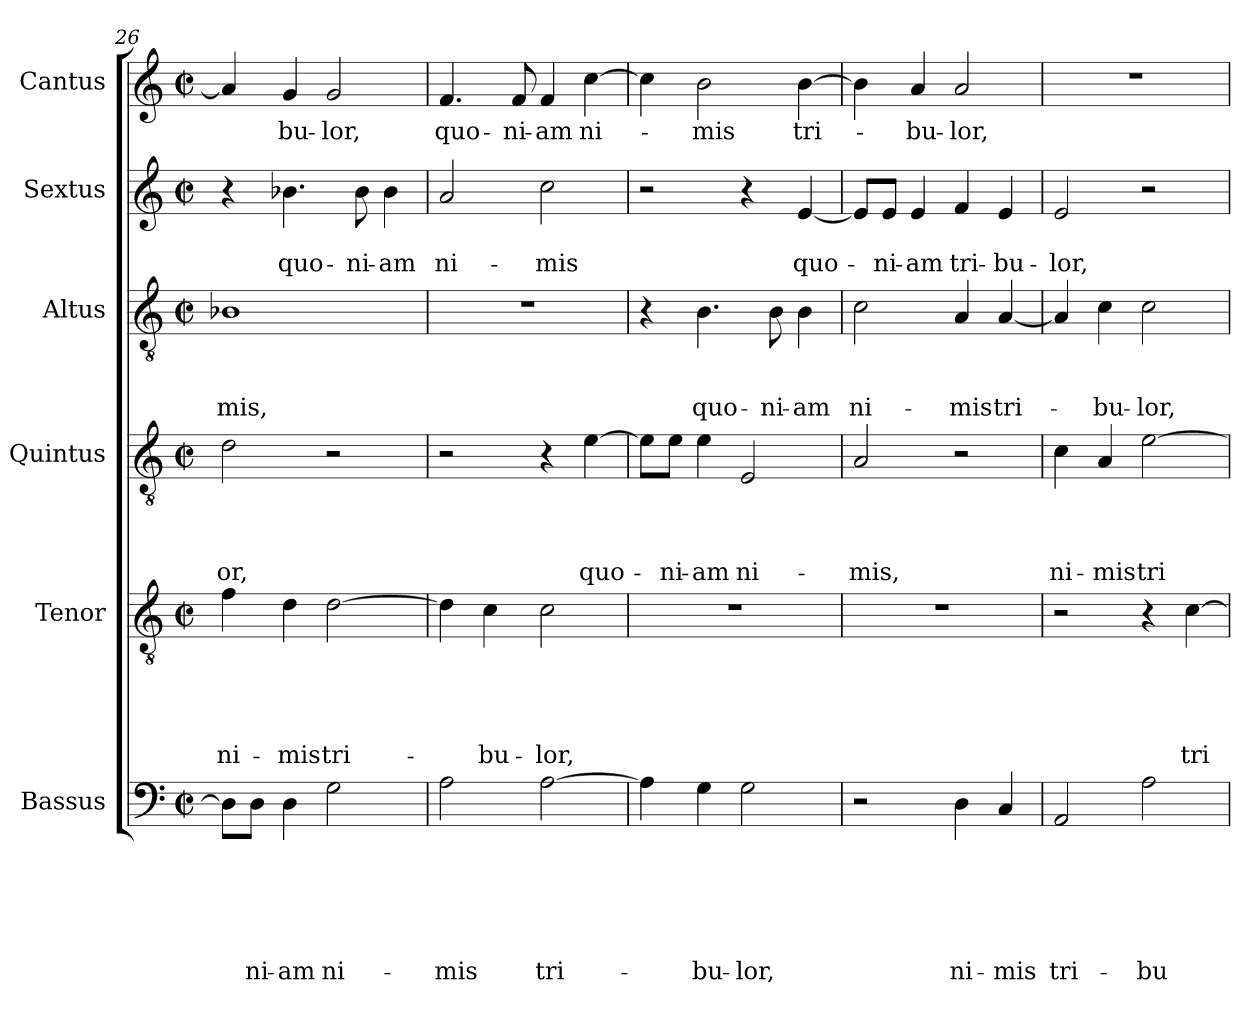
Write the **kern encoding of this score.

**kern	**text	**text	**text	**text	**text	**text	**kern	**text	**text	**text	**text	**text	**kern	**text	**text	**text	**text	**kern	**text	**text	**text	**kern	**text	**text	**kern	**text
*part6	*part6	*part6	*part6	*part6	*part6	*part6	*part5	*part5	*part5	*part5	*part5	*part5	*part4	*part4	*part4	*part4	*part4	*part3	*part3	*part3	*part3	*part2	*part2	*part2	*part1	*part1
*staff6	*staff6	*staff6	*staff6	*staff6	*staff6	*staff6	*staff5	*staff5	*staff5	*staff5	*staff5	*staff5	*staff4	*staff4	*staff4	*staff4	*staff4	*staff3	*staff3	*staff3	*staff3	*staff2	*staff2	*staff2	*staff1	*staff1
*I"Bassus	*	*	*	*	*	*	*I"Tenor	*	*	*	*	*	*I"Quintus	*	*	*	*	*I"Altus	*	*	*	*I"Sextus	*	*	*I"Cantus	*
*I'B.	*	*	*	*	*	*	*I'T.	*	*	*	*	*	*I'Q.	*	*	*	*	*I'A.	*	*	*	*I'S.	*	*	*I'C.	*
!!LO:LB:g=z
*clefF4	*	*	*	*	*	*	*clefGv2	*	*	*	*	*	*clefGv2	*	*	*	*	*clefGv2	*	*	*	*clefG2	*	*	*clefG2	*
*k[]	*	*	*	*	*	*	*k[]	*	*	*	*	*	*k[]	*	*	*	*	*k[]	*	*	*	*k[]	*	*	*k[]	*
*C:	*	*	*	*	*	*	*C:	*	*	*	*	*	*C:	*	*	*	*	*C:	*	*	*	*C:	*	*	*C:	*
*M2/2	*	*	*	*	*	*	*M2/2	*	*	*	*	*	*M2/2	*	*	*	*	*M2/2	*	*	*	*M2/2	*	*	*M2/2	*
*met(c|)	*	*	*	*	*	*	*met(c|)	*	*	*	*	*	*met(c|)	*	*	*	*	*met(c|)	*	*	*	*met(c|)	*	*	*met(c|)	*
=26	=26	=26	=26	=26	=26	=26	=26	=26	=26	=26	=26	=26	=26	=26	=26	=26	=26	=26	=26	=26	=26	=26	=26	=26	=26	=26
!	!	!	!	!	!	!	!	!	!	!	!	!LO:LY:b	!	!	!	!	!LO:LY:b	!	!	!	!LO:LY:b	!	!	!	!	!
8D\L]	.	.	.	.	.	.	4f\	.	.	.	.	ni-	2d\	.	.	.	-or,	1B-X	.	.	-mis,	4r	.	.	4a/]	.
!	!	!	!	!	!	!LO:LY:b	!	!	!	!	!	!	!	!	!	!	!	!	!	!	!	!	!	!	!	!
8D\J	.	.	.	.	.	-ni-	.	.	.	.	.	.	.	.	.	.	.	.	.	.	.	.	.	.	.	.
!	!	!	!	!	!	!LO:LY:b:rj	!	!	!	!	!	!LO:LY:b	!	!	!	!	!	!	!	!	!	!	!	!LO:LY:b	!	!LO:LY:b
4D\	.	.	.	.	.	-am	4d\	.	.	.	.	-mis	.	.	.	.	.	.	.	.	.	4.b-X\	.	quo-	4g/	-bu-
!	!	!	!	!	!	!LO:LY:b	!	!	!	!	!	!LO:LY:b	!	!	!	!	!	!	!	!	!	!	!	!	!	!LO:LY:b
2G\	.	.	.	.	.	ni-	[>2d\	.	.	.	.	tri-	2r	.	.	.	.	.	.	.	.	.	.	.	2g/	-lor,
!	!	!	!	!	!	!	!	!	!	!	!	!	!	!	!	!	!	!	!	!	!	!	!	!LO:LY:b	!	!
.	.	.	.	.	.	.	.	.	.	.	.	.	.	.	.	.	.	.	.	.	.	8b-\	.	-ni-	.	.
!	!	!	!	!	!	!	!	!	!	!	!	!	!	!	!	!	!	!	!	!	!	!	!	!LO:LY:b:rj	!	!
.	.	.	.	.	.	.	.	.	.	.	.	.	.	.	.	.	.	.	.	.	.	4b-\	.	-am	.	.
=27	=27	=27	=27	=27	=27	=27	=27	=27	=27	=27	=27	=27	=27	=27	=27	=27	=27	=27	=27	=27	=27	=27	=27	=27	=27	=27
!	!	!	!	!	!	!LO:LY:b	!	!	!	!	!	!	!	!	!	!	!	!	!	!	!	!	!	!LO:LY:b	!	!LO:LY:b
2A\	.	.	.	.	.	-mis	4d\]	.	.	.	.	.	2r	.	.	.	.	1r	.	.	.	2a/	.	ni-	4.f/	quo-
!	!	!	!	!	!	!	!	!	!	!	!	!LO:LY:b	!	!	!	!	!	!	!	!	!	!	!	!	!	!
.	.	.	.	.	.	.	4c\	.	.	.	.	-bu-	.	.	.	.	.	.	.	.	.	.	.	.	.	.
!	!	!	!	!	!	!	!	!	!	!	!	!	!	!	!	!	!	!	!	!	!	!	!	!	!	!LO:LY:b
.	.	.	.	.	.	.	.	.	.	.	.	.	.	.	.	.	.	.	.	.	.	.	.	.	8f/	-ni-
!	!	!	!	!	!	!LO:LY:b	!	!	!	!	!	!LO:LY:b	!	!	!	!	!	!	!	!	!	!	!	!LO:LY:b	!	!LO:LY:b:rj
[>2A\	.	.	.	.	.	tri-	2c\	.	.	.	.	-lor,	4r	.	.	.	.	.	.	.	.	2cc\	.	-mis	4f/	-am
!	!	!	!	!	!	!	!	!	!	!	!	!	!	!	!	!	!LO:LY:b	!	!	!	!	!	!	!	!	!LO:LY:b
.	.	.	.	.	.	.	.	.	.	.	.	.	[>4e\	.	.	.	quo-	.	.	.	.	.	.	.	[>4cc\	ni-
=28	=28	=28	=28	=28	=28	=28	=28	=28	=28	=28	=28	=28	=28	=28	=28	=28	=28	=28	=28	=28	=28	=28	=28	=28	=28	=28
4A\]	.	.	.	.	.	.	1r	.	.	.	.	.	8e\L]	.	.	.	.	4r	.	.	.	2r	.	.	4cc\]	.
!	!	!	!	!	!	!	!	!	!	!	!	!	!	!	!	!	!LO:LY:b	!	!	!	!	!	!	!	!	!
.	.	.	.	.	.	.	.	.	.	.	.	.	8e\J	.	.	.	-ni-	.	.	.	.	.	.	.	.	.
!	!	!	!	!	!	!LO:LY:b	!	!	!	!	!	!	!	!	!	!	!LO:LY:b:rj	!	!	!	!LO:LY:b	!	!	!	!	!LO:LY:b
4G\	.	.	.	.	.	-bu-	.	.	.	.	.	.	4e\	.	.	.	-am	4.B\	.	.	quo-	.	.	.	2b\	-mis
!	!	!	!	!	!	!LO:LY:b	!	!	!	!	!	!	!	!	!	!	!LO:LY:b	!	!	!	!	!	!	!	!	!
2G\	.	.	.	.	.	-lor,	.	.	.	.	.	.	2E/	.	.	.	ni-	.	.	.	.	4r	.	.	.	.
!	!	!	!	!	!	!	!	!	!	!	!	!	!	!	!	!	!	!	!	!	!LO:LY:b	!	!	!	!	!
.	.	.	.	.	.	.	.	.	.	.	.	.	.	.	.	.	.	8B\	.	.	-ni-	.	.	.	.	.
!	!	!	!	!	!	!	!	!	!	!	!	!	!	!	!	!	!	!	!	!	!LO:LY:b:rj	!	!	!LO:LY:b	!	!LO:LY:b
.	.	.	.	.	.	.	.	.	.	.	.	.	.	.	.	.	.	4B\	.	.	-am	[<4e/	.	quo-	[>4b\	tri-
=29	=29	=29	=29	=29	=29	=29	=29	=29	=29	=29	=29	=29	=29	=29	=29	=29	=29	=29	=29	=29	=29	=29	=29	=29	=29	=29
!	!	!	!	!	!	!	!	!	!	!	!	!	!	!	!	!	!LO:LY:b	!	!	!	!LO:LY:b	!	!	!	!	!
2r	.	.	.	.	.	.	1r	.	.	.	.	.	2A/	.	.	.	-mis,	2c\	.	.	ni-	8e/L]	.	.	4b\]	.
!	!	!	!	!	!	!	!	!	!	!	!	!	!	!	!	!	!	!	!	!	!	!	!	!LO:LY:b	!	!
.	.	.	.	.	.	.	.	.	.	.	.	.	.	.	.	.	.	.	.	.	.	8e/J	.	-ni-	.	.
!	!	!	!	!	!	!	!	!	!	!	!	!	!	!	!	!	!	!	!	!	!	!	!	!LO:LY:b:rj	!	!LO:LY:b
.	.	.	.	.	.	.	.	.	.	.	.	.	.	.	.	.	.	.	.	.	.	4e/	.	-am	4a/	-bu-
!	!	!	!	!	!	!LO:LY:b	!	!	!	!	!	!	!	!	!	!	!	!	!	!	!LO:LY:b	!	!	!LO:LY:b	!	!LO:LY:b
4D\	.	.	.	.	.	ni-	.	.	.	.	.	.	2r	.	.	.	.	4A/	.	.	-mis	4f/	.	tri-	2a/	-lor,
!	!	!	!	!	!	!LO:LY:b	!	!	!	!	!	!	!	!	!	!	!	!	!	!	!LO:LY:b	!	!	!LO:LY:b	!	!
4C/	.	.	.	.	.	-mis	.	.	.	.	.	.	.	.	.	.	.	[<4A/	.	.	tri-	4e/	.	-bu-	.	.
=30	=30	=30	=30	=30	=30	=30	=30	=30	=30	=30	=30	=30	=30	=30	=30	=30	=30	=30	=30	=30	=30	=30	=30	=30	=30	=30
!	!	!	!	!	!	!LO:LY:b	!	!	!	!	!	!	!	!	!	!	!LO:LY:b	!	!	!	!	!	!	!LO:LY:b	!	!
2AA/	.	.	.	.	.	tri-	2r	.	.	.	.	.	4c\	.	.	.	ni-	4A/]	.	.	.	2e/	.	-lor,	1r	.
!	!	!	!	!	!	!	!	!	!	!	!	!	!	!	!	!	!LO:LY:b	!	!	!	!LO:LY:b	!	!	!	!	!
.	.	.	.	.	.	.	.	.	.	.	.	.	4A/	.	.	.	-mis	4c\	.	.	-bu-	.	.	.	.	.
!	!	!	!	!	!	!LO:LY:b	!	!	!	!	!	!	!	!	!	!	!LO:LY:b	!	!	!	!LO:LY:b	!	!	!	!	!
2A\	.	.	.	.	.	-bu-	4r	.	.	.	.	.	[<2e\	.	.	.	tri-	2c\	.	.	-lor,	2r	.	.	.	.
!	!	!	!	!	!	!	!	!	!	!	!	!LO:LY:b	!	!	!	!	!	!	!	!	!	!	!	!	!	!
.	.	.	.	.	.	.	[<4c\	.	.	.	.	tri-	.	.	.	.	.	.	.	.	.	.	.	.	.	.
=	=	=	=	=	=	=	=	=	=	=	=	=	=	=	=	=	=	=	=	=	=	=	=	=	=	=
*-	*-	*-	*-	*-	*-	*-	*-	*-	*-	*-	*-	*-	*-	*-	*-	*-	*-	*-	*-	*-	*-	*-	*-	*-	*-	*-
